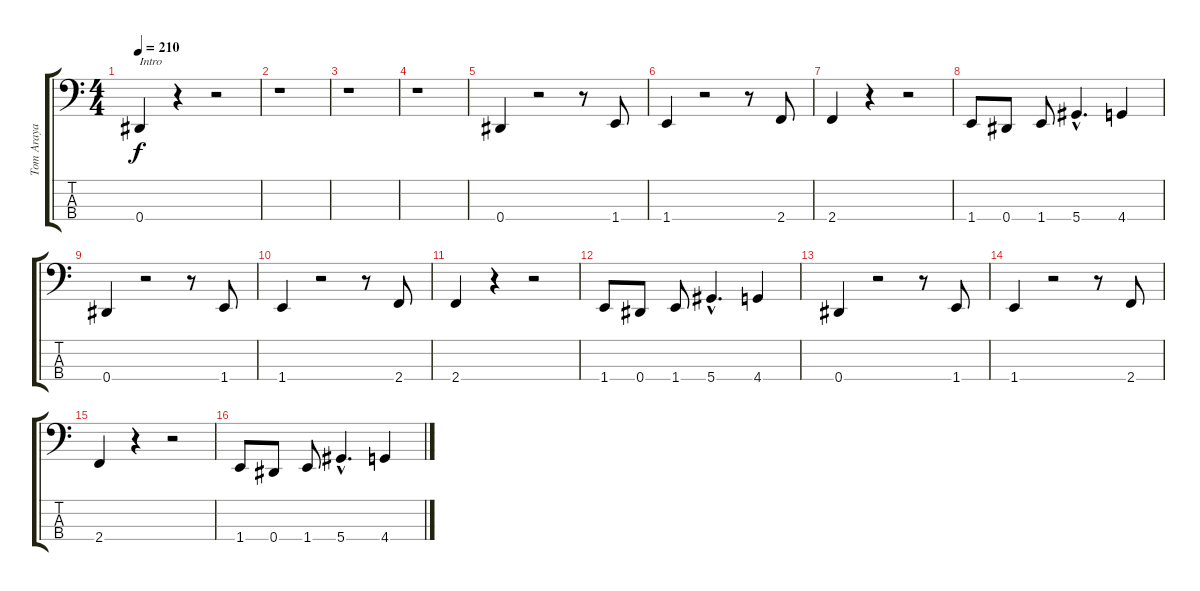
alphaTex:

\track ("Tom Araya" "Tom Araya") {instrument electricbassfinger}
\staff {score tabs}
\tuning (Gb2 Db2 Ab1 Eb1) {hide}
\ts (4 4)
\tempo 210
\clef f4
\ks c
0.4.4{txt "Intro" dy f instrument electricbassfinger} r.4 r.2 |
r.1 |
r.1 |
r.1 |
0.4.4 r.2 r.8 1.4.8 |
1.4.4 r.2 r.8 2.4.8 |
2.4.4 r.4 r.2 |
1.4.8 0.4.8 1.4.8 5.4{hac}.4{d} 4.4.4 |
0.4.4 r.2 r.8 1.4.8 |
1.4.4 r.2 r.8 2.4.8 |
2.4.4 r.4 r.2 |
1.4.8 0.4.8 1.4.8 5.4{hac}.4{d} 4.4.4 |
0.4.4 r.2 r.8 1.4.8 |
1.4.4 r.2 r.8 2.4.8 |
2.4.4 r.4 r.2 |
1.4.8 0.4.8 1.4.8 5.4{hac}.4{d} 4.4.4
